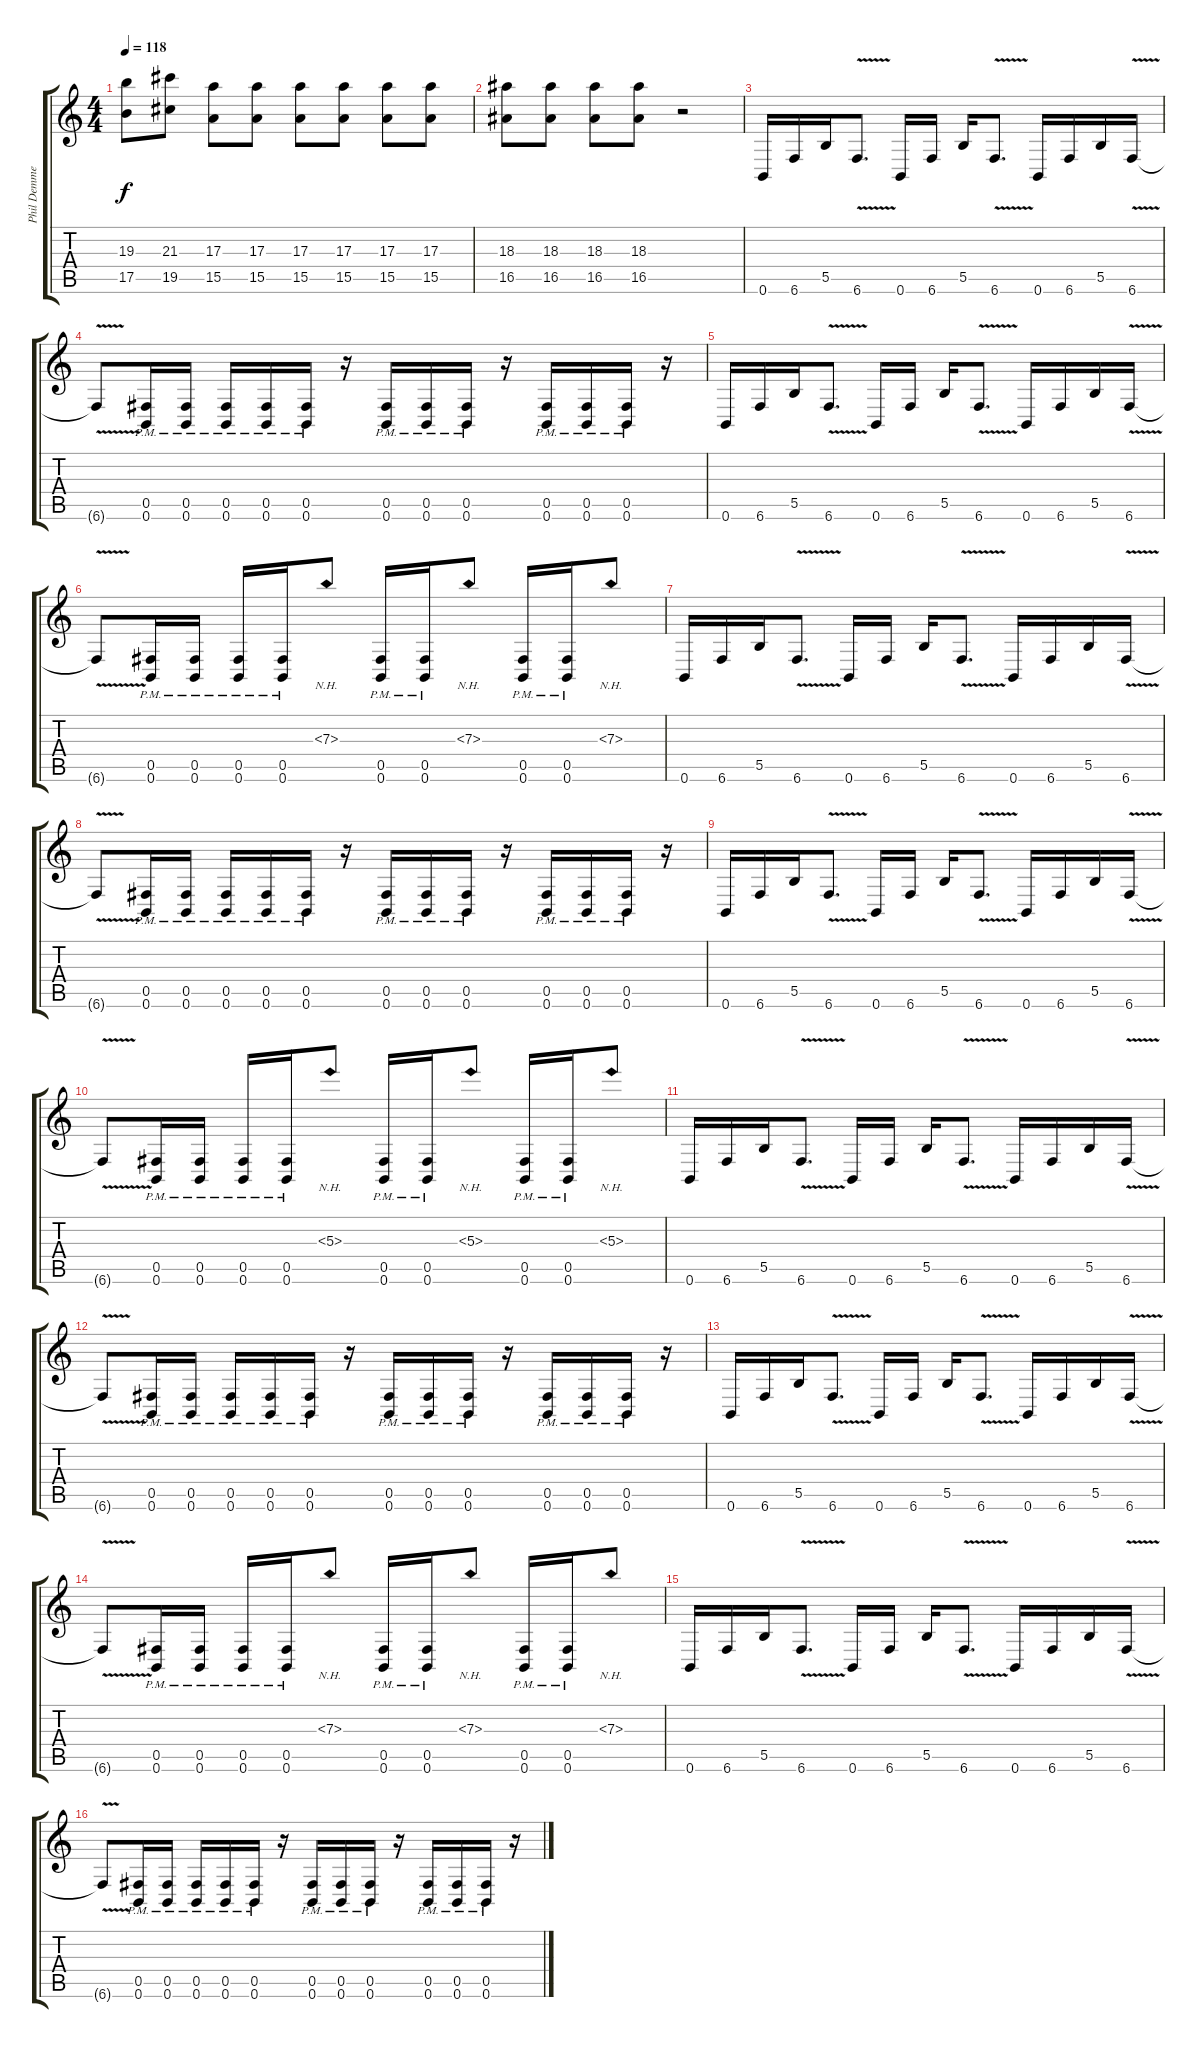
\track ("Phil Demmel" "Phil Demme") {instrument electricguitarclean}
\staff {score tabs}
\tuning (Db4 Ab3 E3 B2 Gb2 B1) {hide}
\ts (4 4)
\tempo 118
\clef g2
\ks c
(19.3{t} 17.5{t}).8{dy f} (21.3 19.5).8 (17.3 15.5).8 (17.3 15.5).8 (17.3 15.5).8 (17.3 15.5).8 (17.3 15.5).8 (17.3 15.5).8 |
(18.3 16.5).8 (18.3 16.5).8 (18.3 16.5).8 (18.3 16.5).8 r.2 |
0.6.16 6.6.16 5.5.16 6.6{v}.8{d} 0.6.16 6.6.16 5.5.16 6.6{v}.8{d} 0.6.16 6.6.16 5.5.16 6.6{v}.16 |
6.6{t}.8 (0.5{pm} 0.6{pm}).16 (0.5{pm} 0.6{pm}).16 (0.5{pm} 0.6{pm}).16 (0.5{pm} 0.6{pm}).16 (0.5{pm} 0.6{pm}).16 r.16 (0.5{pm} 0.6{pm}).16 (0.5{pm} 0.6{pm}).16 (0.5{pm} 0.6{pm}).16 r.16 (0.5{pm} 0.6{pm}).16 (0.5{pm} 0.6{pm}).16 (0.5{pm} 0.6{pm}).16 r.16 |
0.6.16 6.6.16 5.5.16 6.6{v}.8{d} 0.6.16 6.6.16 5.5.16 6.6{v}.8{d} 0.6.16 6.6.16 5.5.16 6.6{v}.16 |
6.6{t}.8 (0.5{pm} 0.6{pm}).16 (0.5{pm} 0.6{pm}).16 (0.5{pm} 0.6{pm}).16 (0.5{pm} 0.6{pm}).16 7.3{nh}.8 (0.5{pm} 0.6{pm}).16 (0.5{pm} 0.6{pm}).16 7.3{nh}.8 (0.5{pm} 0.6{pm}).16 (0.5{pm} 0.6{pm}).16 7.3{nh}.8 |
0.6.16 6.6.16 5.5.16 6.6{v}.8{d} 0.6.16 6.6.16 5.5.16 6.6{v}.8{d} 0.6.16 6.6.16 5.5.16 6.6{v}.16 |
6.6{t}.8 (0.5{pm} 0.6{pm}).16 (0.5{pm} 0.6{pm}).16 (0.5{pm} 0.6{pm}).16 (0.5{pm} 0.6{pm}).16 (0.5{pm} 0.6{pm}).16 r.16 (0.5{pm} 0.6{pm}).16 (0.5{pm} 0.6{pm}).16 (0.5{pm} 0.6{pm}).16 r.16 (0.5{pm} 0.6{pm}).16 (0.5{pm} 0.6{pm}).16 (0.5{pm} 0.6{pm}).16 r.16 |
0.6.16 6.6.16 5.5.16 6.6{v}.8{d} 0.6.16 6.6.16 5.5.16 6.6{v}.8{d} 0.6.16 6.6.16 5.5.16 6.6{v}.16 |
6.6{t}.8 (0.5{pm} 0.6{pm}).16 (0.5{pm} 0.6{pm}).16 (0.5{pm} 0.6{pm}).16 (0.5{pm} 0.6{pm}).16 5.3{nh}.8 (0.5{pm} 0.6{pm}).16 (0.5{pm} 0.6{pm}).16 5.3{nh}.8 (0.5{pm} 0.6{pm}).16 (0.5{pm} 0.6{pm}).16 5.3{nh}.8 |
0.6.16 6.6.16 5.5.16 6.6{v}.8{d} 0.6.16 6.6.16 5.5.16 6.6{v}.8{d} 0.6.16 6.6.16 5.5.16 6.6{v}.16 |
6.6{t}.8 (0.5{pm} 0.6{pm}).16 (0.5{pm} 0.6{pm}).16 (0.5{pm} 0.6{pm}).16 (0.5{pm} 0.6{pm}).16 (0.5{pm} 0.6{pm}).16 r.16 (0.5{pm} 0.6{pm}).16 (0.5{pm} 0.6{pm}).16 (0.5{pm} 0.6{pm}).16 r.16 (0.5{pm} 0.6{pm}).16 (0.5{pm} 0.6{pm}).16 (0.5{pm} 0.6{pm}).16 r.16 |
0.6.16 6.6.16 5.5.16 6.6{v}.8{d} 0.6.16 6.6.16 5.5.16 6.6{v}.8{d} 0.6.16 6.6.16 5.5.16 6.6{v}.16 |
6.6{t}.8 (0.5{pm} 0.6{pm}).16 (0.5{pm} 0.6{pm}).16 (0.5{pm} 0.6{pm}).16 (0.5{pm} 0.6{pm}).16 7.3{nh}.8 (0.5{pm} 0.6{pm}).16 (0.5{pm} 0.6{pm}).16 7.3{nh}.8 (0.5{pm} 0.6{pm}).16 (0.5{pm} 0.6{pm}).16 7.3{nh}.8 |
0.6.16 6.6.16 5.5.16 6.6{v}.8{d} 0.6.16 6.6.16 5.5.16 6.6{v}.8{d} 0.6.16 6.6.16 5.5.16 6.6{v}.16 |
6.6{t}.8 (0.5{pm} 0.6{pm}).16 (0.5{pm} 0.6{pm}).16 (0.5{pm} 0.6{pm}).16 (0.5{pm} 0.6{pm}).16 (0.5{pm} 0.6{pm}).16 r.16 (0.5{pm} 0.6{pm}).16 (0.5{pm} 0.6{pm}).16 (0.5{pm} 0.6{pm}).16 r.16 (0.5{pm} 0.6{pm}).16 (0.5{pm} 0.6{pm}).16 (0.5{pm} 0.6{pm}).16 r.16
